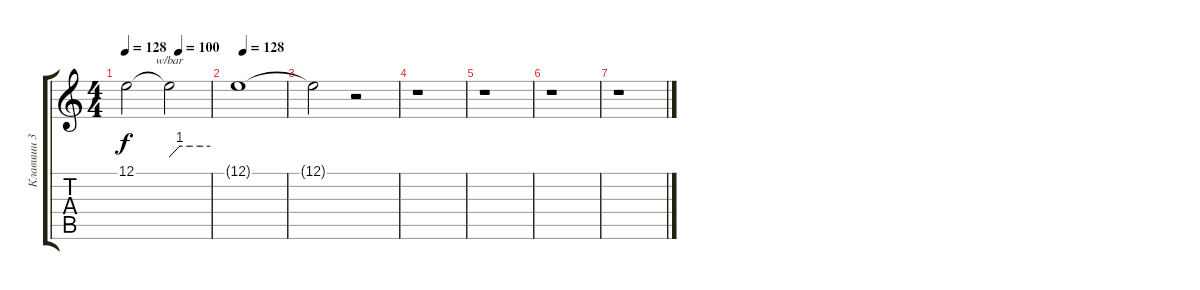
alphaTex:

\track ("Клавиши 3" "Клавиши 3") {instrument brasssection}
\staff {score tabs}
\tuning (E4 B3 G3 D3 A2 E2) {hide}
\ts (4 4)
\tempo 128
\tempo (100 0.625)
\clef g2
\ks c
12.1{t}.2{dy f} 12.1{t}.2{tbe (custom default 0 0 15 4 30 4 45 4 60 4)} |
\tempo (128 0.125)
12.1{t}.1 |
12.1{t}.2{volume 0} r.2 |
r.1 |
r.1 |
r.1 |
r.1
